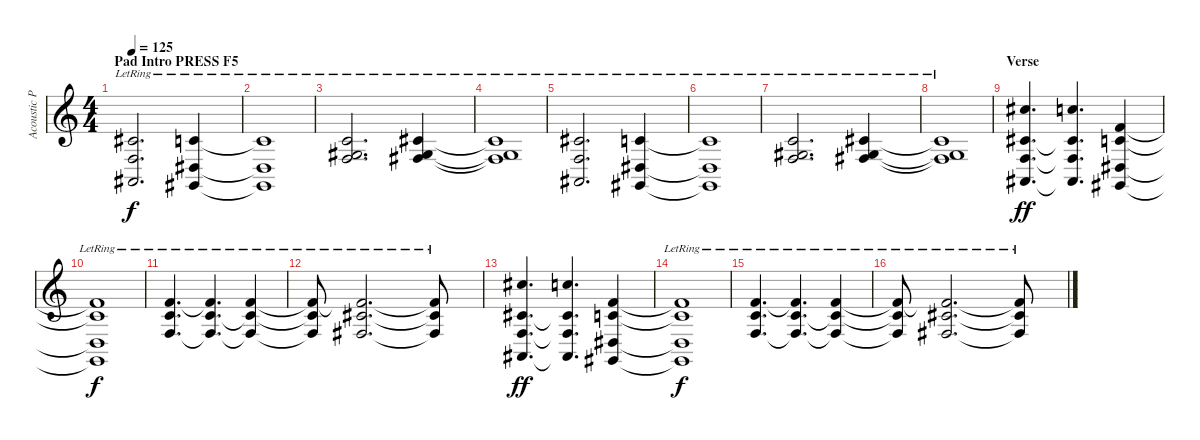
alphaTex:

\track ("Acoustic Piano (Staff 1)" "Acoustic P") {instrument acousticgrandpiano}
\staff {score}
\tuning (E4 B3 G3 D3 A2 E2 B1) {hide}
\ts (4 4)
\section ("" "Pad Intro PRESS F5")
\tempo 125
\clef g2
\ks c
(2.2{lr} 3.4{lr} 1.5{lr}).2{d dy f instrument acousticgrandpiano} (1.2{lr} 1.4{lr} 4.6{lr}).4 |
(1.2{lr t} 1.4{lr t} 4.6{lr t}).1 |
(1.2{lr} 1.3{lr} 3.4{lr}).2{d} (2.2{lr} 1.3{lr} 4.4{lr}).4 |
(2.2{lr t} 1.3{lr t} 4.4{lr t}).1 |
(2.2{lr} 3.4{lr} 1.5{lr}).2{d} (1.2{lr} 1.4{lr} 4.6{lr}).4 |
(1.2{lr t} 1.4{lr t} 4.6{lr t}).1 |
(1.2{lr} 1.3{lr} 3.4{lr}).2{d} (2.2{lr} 1.3{lr} 4.4{lr}).4 |
(2.2{lr t} 1.3{lr t} 4.4{lr t}).1 |
\section ("" "Verse")
(9.1 2.2 3.4 1.5).4{d dy ff} (8.1 2.2{t} 3.4{t} 1.5{t}).4{d} (1.1 1.2 1.4 4.6).4 |
(1.1{t} 1.2{lr t} 1.4{lr t} 4.6{lr t}).1{dy f} |
(1.1{lr} 1.2{lr} 3.4{lr}).4{d} (1.1{lr t} 1.2 3.4{lr t}).4{d} (1.1{lr} 1.2{t} 3.4{lr t}).4 |
(1.1{lr t} 1.2{t} 3.4{lr t}).8 (1.1{lr t} 2.2{lr} 4.4{lr}).2{d} (1.1{lr t} 2.2{lr t} 4.4{lr t}).8 |
(9.1 2.2 3.4 1.5).4{d dy ff} (8.1 2.2{t} 3.4{t} 1.5{t}).4{d} (1.1 1.2 1.4 4.6).4 |
(1.1{t} 1.2{lr t} 1.4{lr t} 4.6{lr t}).1{dy f} |
(1.1{lr} 1.2{lr} 3.4{lr}).4{d} (1.1{lr t} 1.2 3.4{lr t}).4{d} (1.1{lr} 1.2{t} 3.4{lr t}).4 |
(1.1{lr t} 1.2{t} 3.4{lr t}).8 (1.1{lr t} 2.2{lr} 4.4{lr}).2{d} (1.1{lr t} 2.2{lr t} 4.4{lr t}).8
